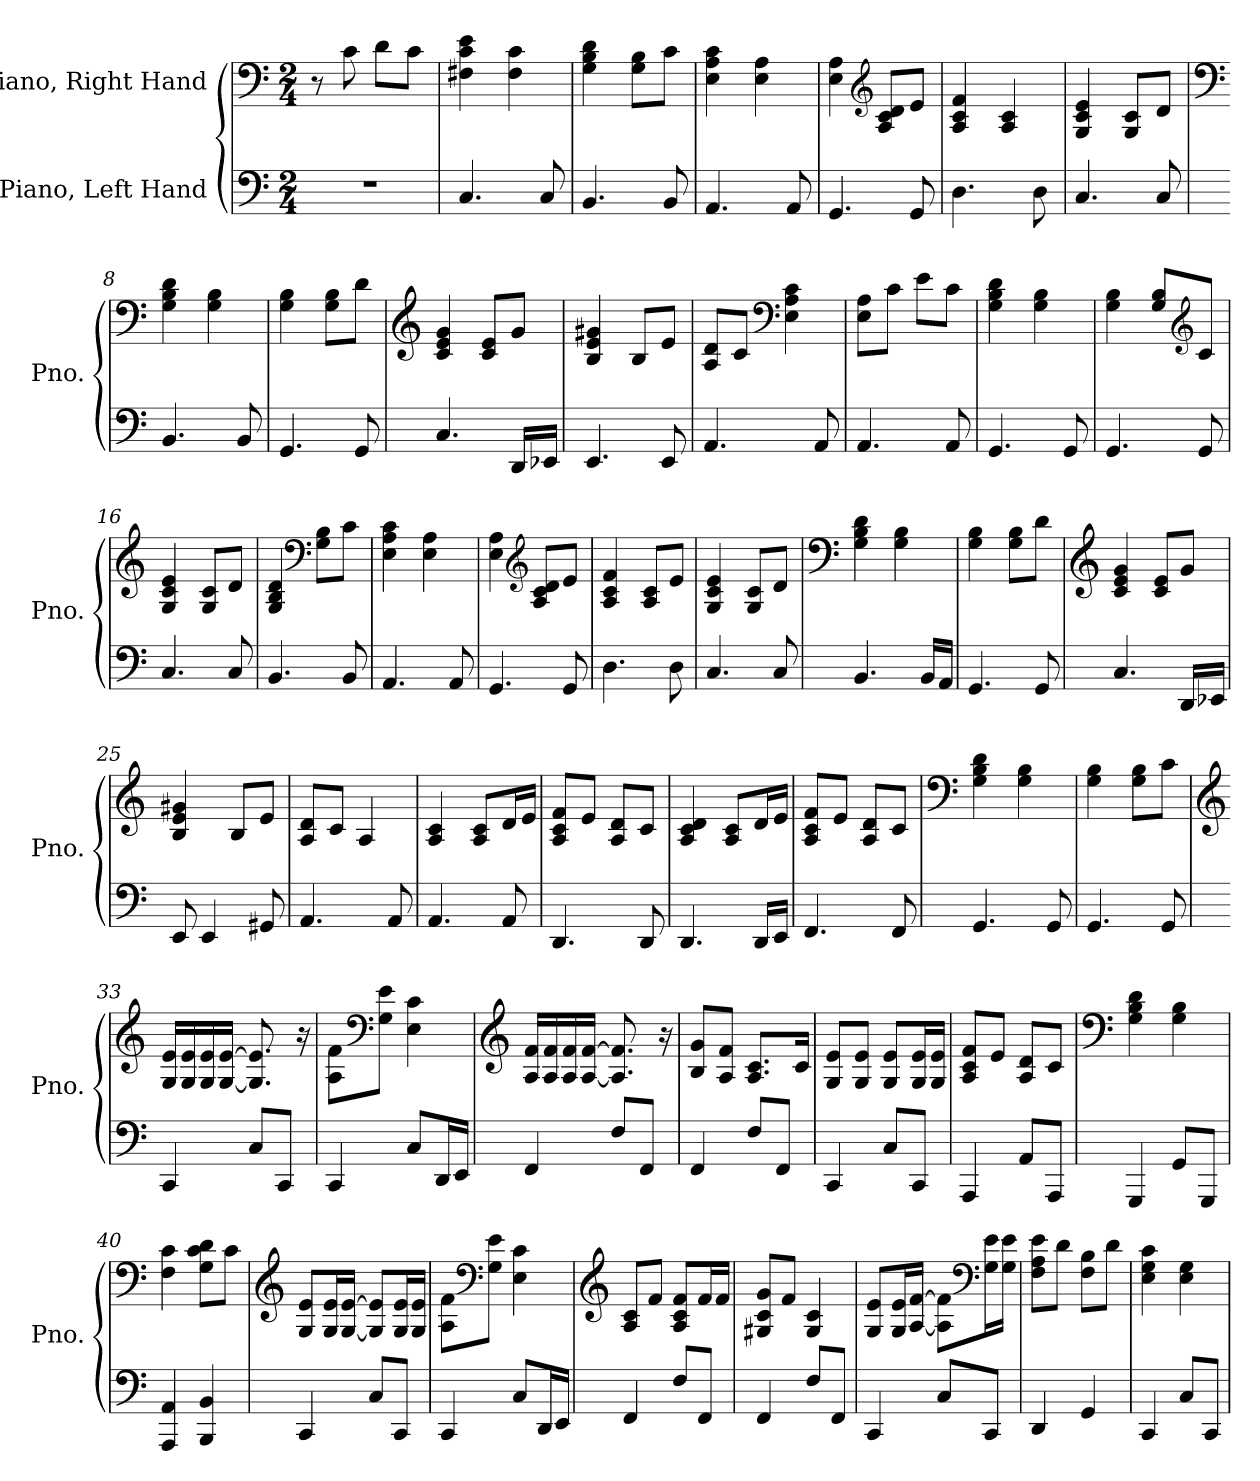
**kern	**kern
*part2	*part1
*staff2	*staff1
*I"Piano, Left Hand	*I"Piano, Right Hand
*I'Pno.	*I'Pno.
*clefF4	*clefF4
*k[]	*k[]
*M2/4	*M2/4
*MM100	*MM100
=1	=1
2r	8r
.	8c\
.	8d\L
.	8c\J
=2	=2
4.C/	4F#X\ 4c\ 4e\
.	4F#\ 4c\
8C/	.
=3	=3
4.BB/	4G\ 4B\ 4d\
.	8G\ 8B\L
8BB/	8c\J
=4	=4
4.AA/	4E\ 4A\ 4c\
.	4E\ 4A\
8AA/	.
=5	=5
4.GG/	4E\ 4A\
*	*clefG2
.	8A/ 8c/ 8d/L
8GG/	8e/J
=6	=6
4.D\	4A/ 4c/ 4f/
.	4A/ 4c/
8D\	.
=7	=7
4.C/	4G/ 4c/ 4e/
.	8G/ 8c/L
8C/	8d/J
!!LO:LB:g=z
=8	=8
*	*clefF4
4.BB/	4G\ 4B\ 4d\
.	4G\ 4B\
8BB/	.
=9	=9
4.GG/	4G\ 4B\
.	8G\ 8B\L
8GG/	8d\J
=10	=10
*	*clefG2
4.C/	4c/ 4e/ 4g/
.	8c/ 8e/L
16DD/LL	8g/J
16EE-X/JJ	.
=11	=11
4.EE/	4B/ 4e/ 4g#X/
.	8B/L
8EE/	8e/J
=12	=12
4.AA/	8A/ 8d/L
.	8c/J
*	*clefF4
.	4E\ 4A\ 4c\
8AA/	.
=13	=13
4.AA/	8E\ 8A\L
.	8c\J
.	8e\L
8AA/	8c\J
=14	=14
4.GG/	4G\ 4B\ 4d\
.	4G\ 4B\
8GG/	.
!!LO:LB:g=z
=15	=15
4.GG/	4G\ 4B\
.	8G/ 8B/L
*	*clefG2
8GG/	8c/J
=16	=16
4.C/	4G/ 4c/ 4e/
.	8G/ 8c/L
8C/	8d/J
=17	=17
4.BB/	4G/ 4B/ 4d/
*	*clefF4
.	8G\ 8B\L
8BB/	8c\J
=18	=18
4.AA/	4E\ 4A\ 4c\
.	4E\ 4A\
8AA/	.
=19	=19
4.GG/	4E\ 4A\
*	*clefG2
.	8A/ 8c/ 8d/L
8GG/	8e/J
=20	=20
4.D\	4A/ 4c/ 4f/
.	8A/ 8c/L
8D\	8e/J
=21	=21
4.C/	4G/ 4c/ 4e/
.	8G/ 8c/L
8C/	8d/J
=22	=22
*	*clefF4
4.BB/	4G\ 4B\ 4d\
.	4G\ 4B\
16BB/LL	.
16AA/JJ	.
!!LO:LB:g=z
=23	=23
4.GG/	4G\ 4B\
.	8G\ 8B\L
8GG/	8d\J
=24	=24
*	*clefG2
4.C/	4c/ 4e/ 4g/
.	8c/ 8e/L
16DD/LL	8g/J
16EE-X/JJ	.
=25	=25
8EE/	4B/ 4e/ 4g#X/
4EE/	.
.	8B/L
8GG#X/	8e/J
=26	=26
4.AA/	8A/ 8d/L
.	8c/J
.	4A/
8AA/	.
=27	=27
4.AA/	4A/ 4c/
.	8A/ 8c/L
8AA/	16d/L
.	16e/JJ
=28	=28
4.DD/	8A/ 8c/ 8f/L
.	8e/J
.	8A/ 8d/L
8DD/	8c/J
=29	=29
4.DD/	4A/ 4c/ 4d/
.	8A/ 8c/L
16DD/LL	16d/L
16EE/JJ	16e/JJ
!!LO:LB:g=z
=30	=30
4.FF/	8A/ 8c/ 8f/L
.	8e/J
.	8A/ 8d/L
8FF/	8c/J
=31	=31
*	*clefF4
4.GG/	4G\ 4B\ 4d\
.	4G\ 4B\
8GG/	.
=32	=32
4.GG/	4G\ 4B\
.	8G\ 8B\L
8GG/	8c\J
=33	=33
*	*clefG2
4CC/	16G/ 16e/LL
.	16G/ 16e/
.	16G/ 16e/
.	[16G/ [16e/JJ
8C/L	8.G/] 8.e/]
8CC/J	.
.	16r
=34	=34
4CC/	8A\ 8f\L
*	*clefF4
.	8G\ 8e\J
8C/L	4E\ 4c\
16DD/L	.
16EE/JJ	.
!!LO:LB:g=z
=35	=35
*	*clefG2
4FF/	16A/ 16f/LL
.	16A/ 16f/
.	16A/ 16f/
.	[16A/ [16f/JJ
8F/L	8.A/] 8.f/]
8FF/J	.
.	16r
=36	=36
4FF/	8B/ 8g/L
.	8A/ 8f/J
8F/L	8.A/ 8.c/L
8FF/J	.
.	16c/Jk
=37	=37
4CC/	8G/ 8e/L
.	8G/ 8e/J
8C/L	8G/ 8e/L
8CC/J	16G/ 16e/L
.	16G/ 16e/JJ
=38	=38
4AAA/	8A/ 8c/ 8f/L
.	8e/J
8AA/L	8A/ 8d/L
8AAA/J	8c/J
=39	=39
*	*clefF4
4GGG/	4G\ 4B\ 4d\
8GG/L	4G\ 4B\
8GGG/J	.
=40	=40
4AAA/ 4AA/	4F\ 4c\
4BBB/ 4BB/	8G\ 8c\ 8d\L
.	8c\J
!!LO:PB:g=z
=41	=41
*	*clefG2
4CC/	8G/ 8e/L
.	16G/ 16e/L
.	[16G/ [16e/JJ
8C/L	8G/] 8e/]L
8CC/J	16G/ 16e/L
.	16G/ 16e/JJ
=42	=42
4CC/	8A\ 8f\L
*	*clefF4
.	8G\ 8e\J
8C/L	4E\ 4c\
16DD/L	.
16EE/JJ	.
=43	=43
*	*clefG2
4FF/	8A/ 8c/L
.	8f/J
8F/L	8A/ 8c/ 8f/L
8FF/J	16f/L
.	16f/JJ
=44	=44
4FF/	8G#X/ 8c/ 8g/L
.	8f/J
8F/L	4G#/ 4c/
8FF/J	.
=45	=45
4CC/	8G/ 8e/L
.	16G/ 16e/L
.	[16A/ [16f/JJ
8C/L	8A\] 8f\]L
*	*clefF4
8CC/J	16G\ 16e\L
.	16G\ 16e\JJ
!!LO:LB:g=z
=46	=46
4DD/	8F\ 8A\ 8e\L
.	8d\J
4GG/	8F\ 8B\L
.	8d\J
=47	=47
4CC/	4E\ 4G\ 4c\
8C/L	4E\ 4G\
8CC/J	.
=	=
*-	*-
